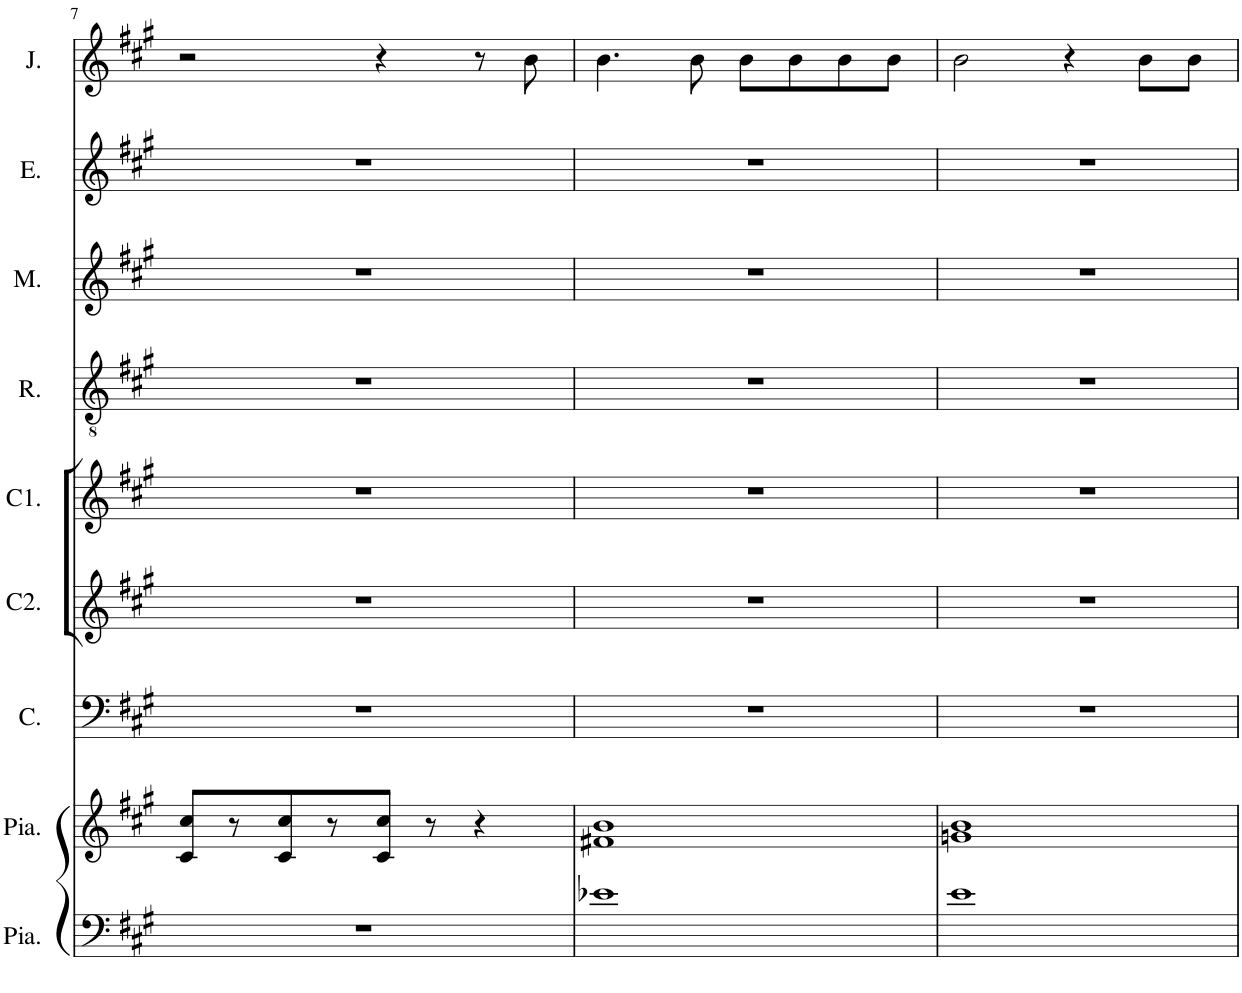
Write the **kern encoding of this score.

**kern	**kern	**kern	**kern	**kern	**kern	**kern	**kern	**kern
*part9	*part8	*part7	*part6	*part5	*part4	*part3	*part2	*part1
*staff9	*staff8	*staff7	*staff6	*staff5	*staff4	*staff3	*staff2	*staff1
*I"Piano	*I"Piano	*I"commissionnaire	*I"Choeur2	*I"Choeur1	*I"Raphaël	*I"Mariette	*I"Emma	*I"Jeanne
*I'Pia.	*I'Pia.	*I'C.	*I'C2.	*I'C1.	*I'R.	*I'M.	*I'E.	*I'J.
!!LO:PB:g=z
*clefF4	*clefG2	*clefF4	*clefG2	*clefG2	*clefGv2	*clefG2	*clefG2	*clefG2
*	*	*Trd12c21	*	*	*Trd1c2	*Trd4c7	*Trd1c2	*
*k[f#c#g#]	*k[f#c#g#]	*k[f#c#g#]	*k[f#c#g#]	*k[f#c#g#]	*k[f#c#g#]	*k[f#c#g#]	*k[f#c#g#]	*k[f#c#g#]
*M4/4	*M4/4	*M4/4	*M4/4	*M4/4	*M4/4	*M4/4	*M4/4	*M4/4
*met(c)	*met(c)	*met(c)	*met(c)	*met(c)	*met(c)	*met(c)	*met(c)	*met(c)
=7	=7	=7	=7	=7	=7	=7	=7	=7
1r	8c#/ 8cc#/L	1r	1r	1r	1r	1r	1r	2r
.	8r	.	.	.	.	.	.	.
.	8c#/ 8cc#/	.	.	.	.	.	.	.
.	8r	.	.	.	.	.	.	.
.	8c#/ 8cc#/J	.	.	.	.	.	.	4r
.	8r	.	.	.	.	.	.	.
.	4r	.	.	.	.	.	.	8r
.	.	.	.	.	.	.	.	8b\
=8	=8	=8	=8	=8	=8	=8	=8	=8
1e-X	1f#X 1b	1r	1r	1r	1r	1r	1r	4.b\
.	.	.	.	.	.	.	.	8b\
.	.	.	.	.	.	.	.	8b\L
.	.	.	.	.	.	.	.	8b\
.	.	.	.	.	.	.	.	8b\
.	.	.	.	.	.	.	.	8b\J
=9	=9	=9	=9	=9	=9	=9	=9	=9
1e	1gn 1b	1r	1r	1r	1r	1r	1r	2b\
.	.	.	.	.	.	.	.	4r
.	.	.	.	.	.	.	.	8b\L
.	.	.	.	.	.	.	.	8b\J
=	=	=	=	=	=	=	=	=
*-	*-	*-	*-	*-	*-	*-	*-	*-
